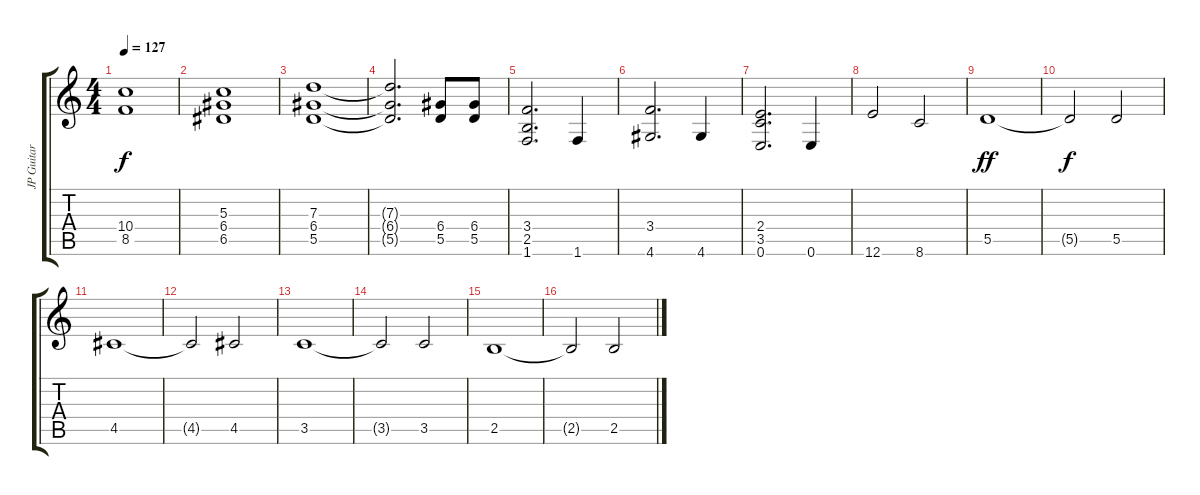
\track ("JP Guitar 1" "JP Guitar ") {instrument distortionguitar}
\staff {score tabs}
\tuning (E4 B3 G3 D3 A2 E2) {hide}
\ts (4 4)
\tempo 127
\clef g2
\ks c
(10.4 8.5).1{dy f} |
(5.3 6.4 6.5).1 |
(7.3 6.4 5.5).1 |
(7.3{t} 6.4{t} 5.5{t}).2{d} (6.4 5.5).8 (6.4 5.5).8 |
(3.4 2.5 1.6).2{d} 1.6.4 |
(3.4 4.6).2{d} 4.6.4 |
(2.4 3.5 0.6).2{d} 0.6.4 |
12.6.2 8.6.2 |
5.5.1{dy ff} |
5.5{t}.2{dy f} 5.5.2 |
4.5.1 |
4.5{t}.2 4.5.2 |
3.5.1 |
3.5{t}.2 3.5.2 |
2.5.1 |
2.5{t}.2 2.5.2
